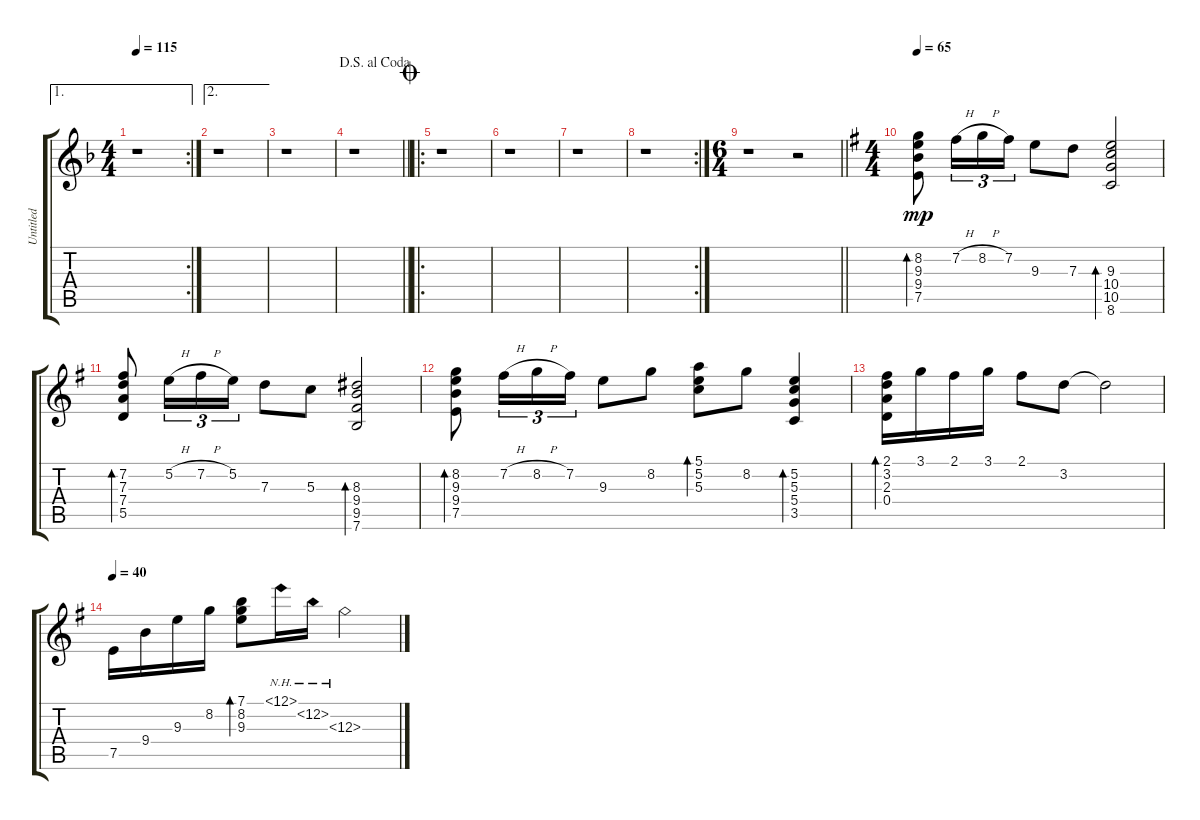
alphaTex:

\track ("Untitled" "Untitled") {instrument acousticguitarnylon}
\staff {score tabs}
\tuning (E4 B3 G3 D3 A2 E2) {hide}
\ae 1
\rc 2
\ts (4 4)
\tempo 115
\clef g2
\ks f
r.1{dy mf} |
\ae 2
r.1 |
r.1 |
\jump dalsegnoalcoda
\barLineRight lightlight
r.1 |
\ro
\jump coda
r.1 |
r.1 |
r.1 |
\rc 2
r.1 |
\ts (6 4)
\barLineRight lightlight
r.1 r.2 |
\ts (4 4)
\tempo 65
\ks g
(8.2 9.3 9.4 7.5).8{bd 30 dy mp} 7.2{h}.16{tu (3 2)} 8.2{h}.16{tu (3 2)} 7.2.16{tu (3 2)} 9.3.8 7.3.8 (9.3 10.4 10.5 8.6).2{bd 30} |
(7.2 7.3 7.4 5.5).8{bd 30} 5.2{h}.16{tu (3 2)} 7.2{h}.16{tu (3 2)} 5.2.16{tu (3 2)} 7.3.8 5.3.8 (8.3 9.4 9.5 7.6).2{bd 30} |
(8.2 9.3 9.4 7.5).8{bd 30} 7.2{h}.16{tu (3 2)} 8.2{h}.16{tu (3 2)} 7.2.16{tu (3 2)} 9.3.8 8.2.8 (5.1 5.2 5.3).8{bd 30} 8.2.8 (5.2 5.3 5.4 3.5).4{bd 30} |
(2.1 3.2 2.3 0.4).16{bd 30} 3.1.16 2.1.16 3.1.16 2.1.8 3.2.8 3.2{t}.2 |
\tempo 40
7.5.16 9.4.16 9.3.16 8.2.16 (7.1 8.2 9.3).8{bd 30} 12.1{nh}.16 12.2{nh}.16 12.3{nh}.2
